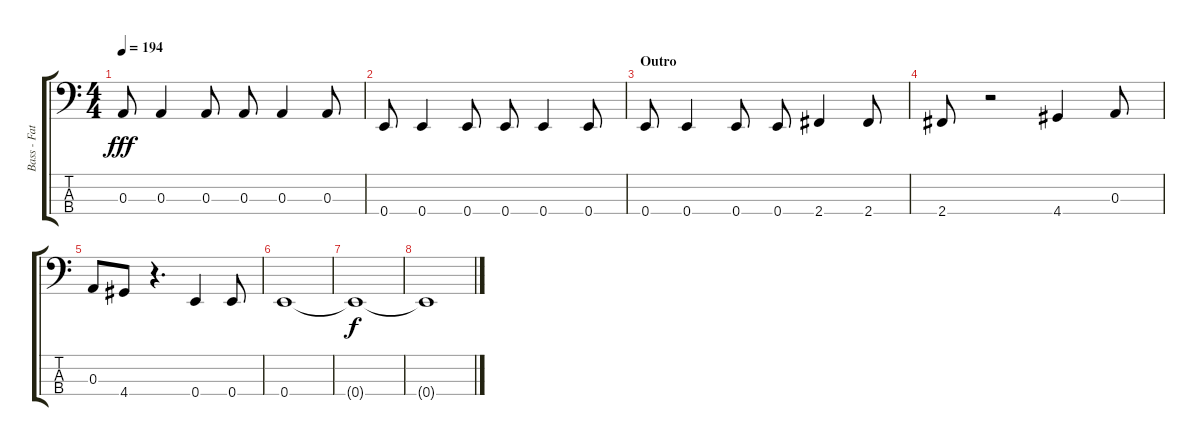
\track ("Bass - Fat Mike" "Bass - Fat") {instrument electricbassfinger}
\staff {score tabs}
\tuning (G2 D2 A1 E1) {hide}
\ts (4 4)
\tempo 194
\clef f4
\ks c
0.3.8{dy fff} 0.3.4 0.3.8 0.3.8 0.3.4 0.3.8 |
0.4.8 0.4.4 0.4.8 0.4.8 0.4.4 0.4.8 |
\section ("" "Outro")
0.4.8 0.4.4 0.4.8 0.4.8 2.4.4 2.4.8 |
2.4.8 r.2 4.4.4 0.3.8 |
0.3.8 4.4.8 r.4{d} 0.4.4 0.4.8 |
0.4.1 |
0.4{t}.1{dy f} |
0.4{t}.1
